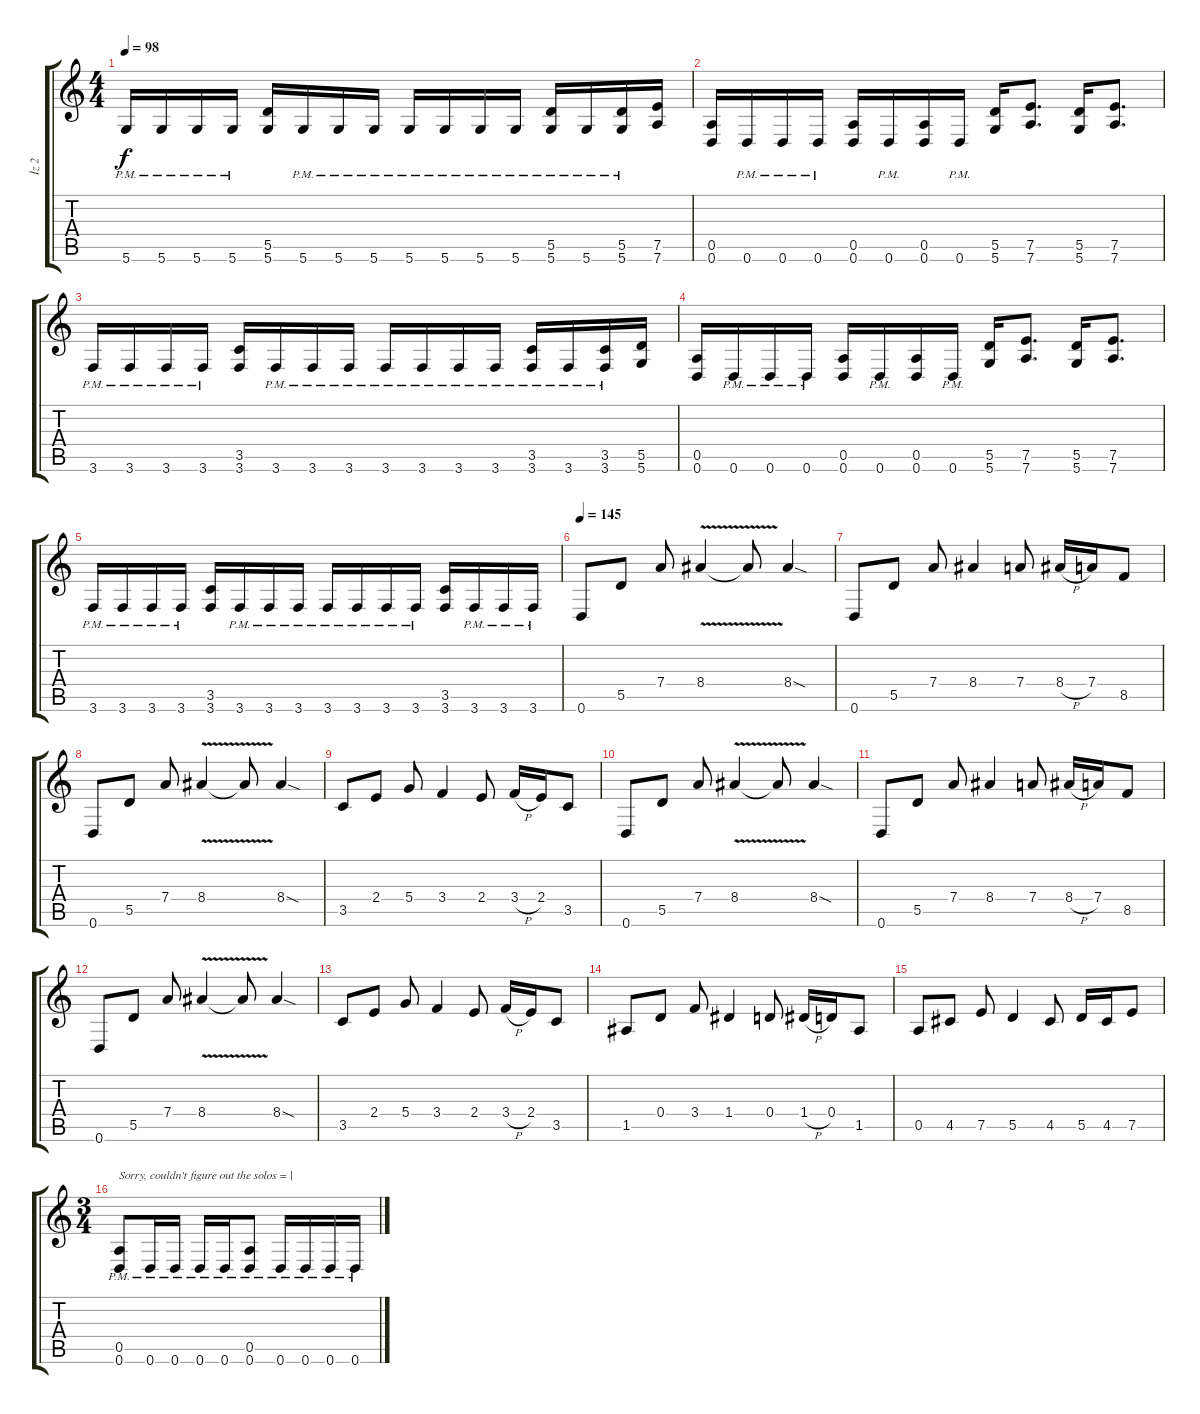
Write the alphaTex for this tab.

\track ("İz 2" "İz 2") {instrument distortionguitar}
\staff {score tabs}
\tuning (E4 B3 G3 D3 A2 D2) {hide}
\ts (4 4)
\tempo 98
\clef g2
\ks c
5.6{pm}.16{dy f} 5.6{pm}.16 5.6{pm}.16 5.6{pm}.16 (5.5 5.6).16 5.6{pm}.16 5.6{pm}.16 5.6{pm}.16 5.6{pm}.16 5.6{pm}.16 5.6{pm}.16 5.6{pm}.16 (5.5{pm} 5.6{pm}).16 5.6{pm}.16 (5.5{pm} 5.6{pm}).16 (7.5 7.6).16 |
(0.5 0.6).16 0.6{pm}.16 0.6{pm}.16 0.6{pm}.16 (0.5 0.6).16 0.6{pm}.16 (0.5 0.6).16 0.6{pm}.16 (5.5 5.6).16 (7.5 7.6).8{d} (5.5 5.6).16 (7.5 7.6).8{d} |
3.6{pm}.16 3.6{pm}.16 3.6{pm}.16 3.6{pm}.16 (3.5 3.6).16 3.6{pm}.16 3.6{pm}.16 3.6{pm}.16 3.6{pm}.16 3.6{pm}.16 3.6{pm}.16 3.6{pm}.16 (3.5{pm} 3.6{pm}).16 3.6{pm}.16 (3.5{pm} 3.6{pm}).16 (5.5 5.6).16 |
(0.5 0.6).16 0.6{pm}.16 0.6{pm}.16 0.6{pm}.16 (0.5 0.6).16 0.6{pm}.16 (0.5 0.6).16 0.6{pm}.16 (5.5 5.6).16 (7.5 7.6).8{d} (5.5 5.6).16 (7.5 7.6).8{d} |
3.6{pm}.16 3.6{pm}.16 3.6{pm}.16 3.6{pm}.16 (3.5 3.6).16 3.6{pm}.16 3.6{pm}.16 3.6{pm}.16 3.6{pm}.16 3.6{pm}.16 3.6{pm}.16 3.6{pm}.16 (3.5 3.6).16 3.6{pm}.16 3.6{pm}.16 3.6{pm}.16 |
\tempo 145
0.6.8 5.5.8 7.4.8 8.4{v}.4 8.4{t}.8 8.4{sod}.4 |
0.6.8 5.5.8 7.4.8 8.4.4 7.4.8 8.4{h}.16 7.4.16 8.5.8 |
0.6.8 5.5.8 7.4.8 8.4{v}.4 8.4{t}.8 8.4{sod}.4 |
3.5.8 2.4.8 5.4.8 3.4.4 2.4.8 3.4{h}.16 2.4.16 3.5.8 |
0.6.8 5.5.8 7.4.8 8.4{v}.4 8.4{t}.8 8.4{sod}.4 |
0.6.8 5.5.8 7.4.8 8.4.4 7.4.8 8.4{h}.16 7.4.16 8.5.8 |
0.6.8 5.5.8 7.4.8 8.4{v}.4 8.4{t}.8 8.4{sod}.4 |
3.5.8 2.4.8 5.4.8 3.4.4 2.4.8 3.4{h}.16 2.4.16 3.5.8 |
1.5.8 0.4.8 3.4.8 1.4.4 0.4.8 1.4{h}.16 0.4.16 1.5.8 |
0.5.8 4.5.8 7.5.8 5.5.4 4.5.8 5.5.16 4.5.16 7.5.8 |
\ts (3 4)
(0.5{pm} 0.6{pm}).8{txt "Sorry, couldn't figure out the solos = |"} 0.6{pm}.16 0.6{pm}.16 0.6{pm}.16 0.6{pm}.16 (0.5{pm} 0.6{pm}).8 0.6{pm}.16 0.6{pm}.16 0.6{pm}.16 0.6{pm}.16
